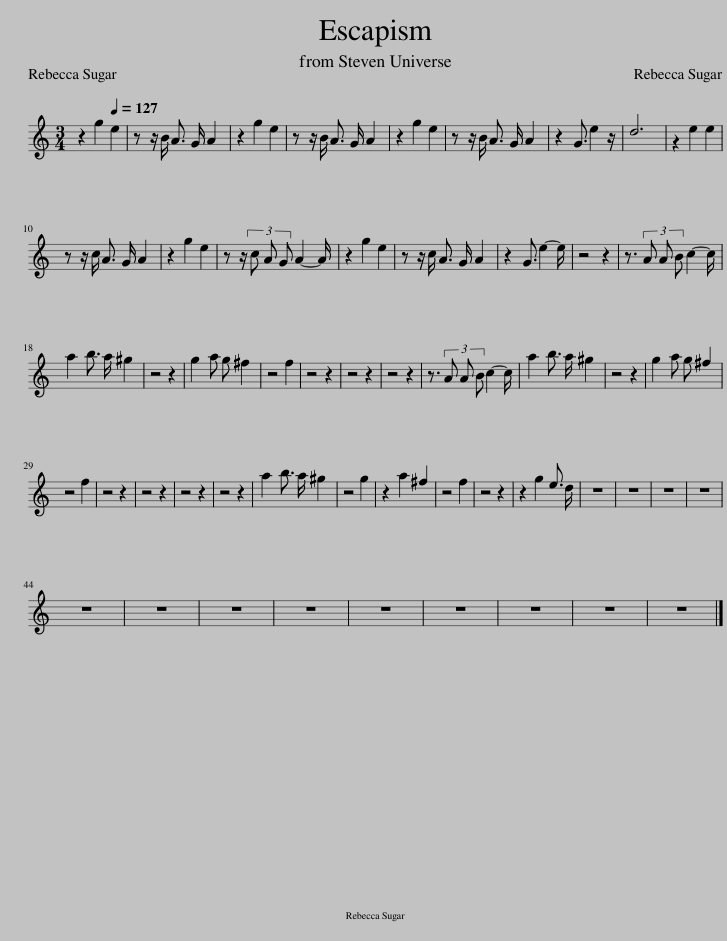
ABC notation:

X:1
L:1/8
M:3/4
I:linebreak $
K:none
V:1 treble transpose=-2
V:1
[K:C] z2 g2[Q:1/4=127] e2 | z z/ B/ A3/2 G/ A2 | z2 g2 e2 | z z/ B/ A3/2 G/ A2 | z2 g2 e2 | %5
 z z/ B/ A3/2 G/ A2 | z2 G3/2 e2 z/ | d6 | z2 e2 e2 |$ z z/ c/ A3/2 G/ A2 | %10
 z2 g2 e2 | z z/ (3c A G A2- A/ | z2 g2 e2 | z z/ c/ A3/2 G/ A2 | z2 G3/2 e2- e/ | %15
 z4 z2 | z3/2 (3A A B c2- c/ |$ a2 b3/2 a/ ^g2 | z4 z2 | g2 a g ^f2 | %20
 z4 f2 | z4 z2 | z4 z2 | z4 z2 | z3/2 (3A A B c2- c/ | %25
 a2 b3/2 a/ ^g2 | z4 z2 | g2 a g ^f2 |$ z4 f2 | z4 z2 | %30
 z4 z2 | z4 z2 | z4 z2 | a2 b3/2 a/ ^g2 | z4 g2 | %35
 z2 a2 ^f2 | z4 f2 | z4 z2 | z2 g2 e3/2 d/ | z6 | %40
 z6 | z6 | z6 |$ z6 | z6 | %45
 z6 | z6 | z6 | z6 | z6 | %50
 z6 | z6 |] %52
